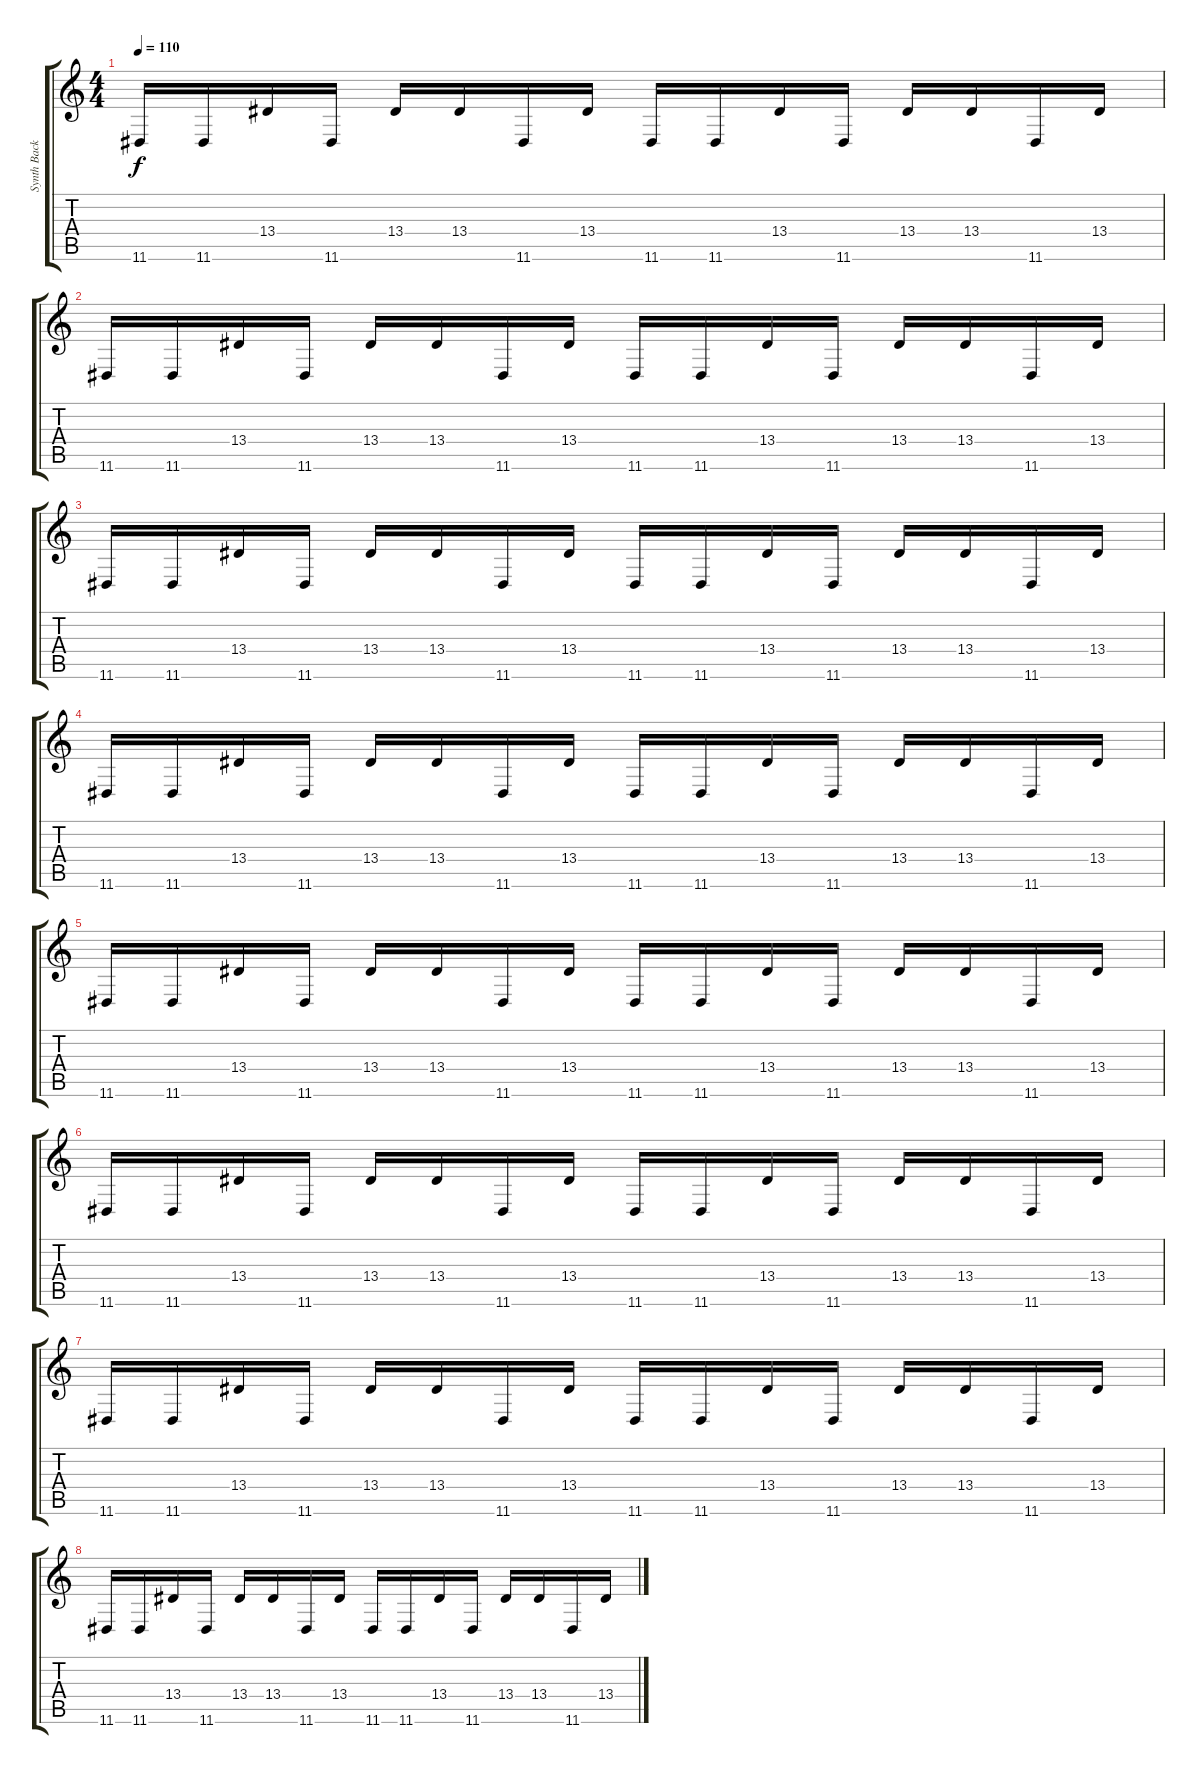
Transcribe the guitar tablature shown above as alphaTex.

\track ("Synth Backing" "Synth Back") {instrument honkytonkpiano}
\staff {score tabs}
\tuning (E4 B3 G3 D3 A2 E2) {hide}
\ts (4 4)
\tempo 110
\clef g2
\ks c
11.6.16{dy f} 11.6.16 13.4.16 11.6.16 13.4.16 13.4.16 11.6.16 13.4.16 11.6.16 11.6.16 13.4.16 11.6.16 13.4.16 13.4.16 11.6.16 13.4.16 |
11.6.16 11.6.16 13.4.16 11.6.16 13.4.16 13.4.16 11.6.16 13.4.16 11.6.16 11.6.16 13.4.16 11.6.16 13.4.16 13.4.16 11.6.16 13.4.16 |
11.6.16 11.6.16 13.4.16 11.6.16 13.4.16 13.4.16 11.6.16 13.4.16 11.6.16 11.6.16 13.4.16 11.6.16 13.4.16 13.4.16 11.6.16 13.4.16 |
11.6.16 11.6.16 13.4.16 11.6.16 13.4.16 13.4.16 11.6.16 13.4.16 11.6.16 11.6.16 13.4.16 11.6.16 13.4.16 13.4.16 11.6.16 13.4.16 |
11.6.16 11.6.16 13.4.16 11.6.16 13.4.16 13.4.16 11.6.16 13.4.16 11.6.16 11.6.16 13.4.16 11.6.16 13.4.16 13.4.16 11.6.16 13.4.16 |
11.6.16 11.6.16 13.4.16 11.6.16 13.4.16 13.4.16 11.6.16 13.4.16 11.6.16 11.6.16 13.4.16 11.6.16 13.4.16 13.4.16 11.6.16 13.4.16 |
11.6.16 11.6.16 13.4.16 11.6.16 13.4.16 13.4.16 11.6.16 13.4.16 11.6.16 11.6.16 13.4.16 11.6.16 13.4.16 13.4.16 11.6.16 13.4.16 |
11.6.16 11.6.16 13.4.16 11.6.16 13.4.16 13.4.16 11.6.16 13.4.16 11.6.16 11.6.16 13.4.16 11.6.16 13.4.16 13.4.16 11.6.16 13.4.16
